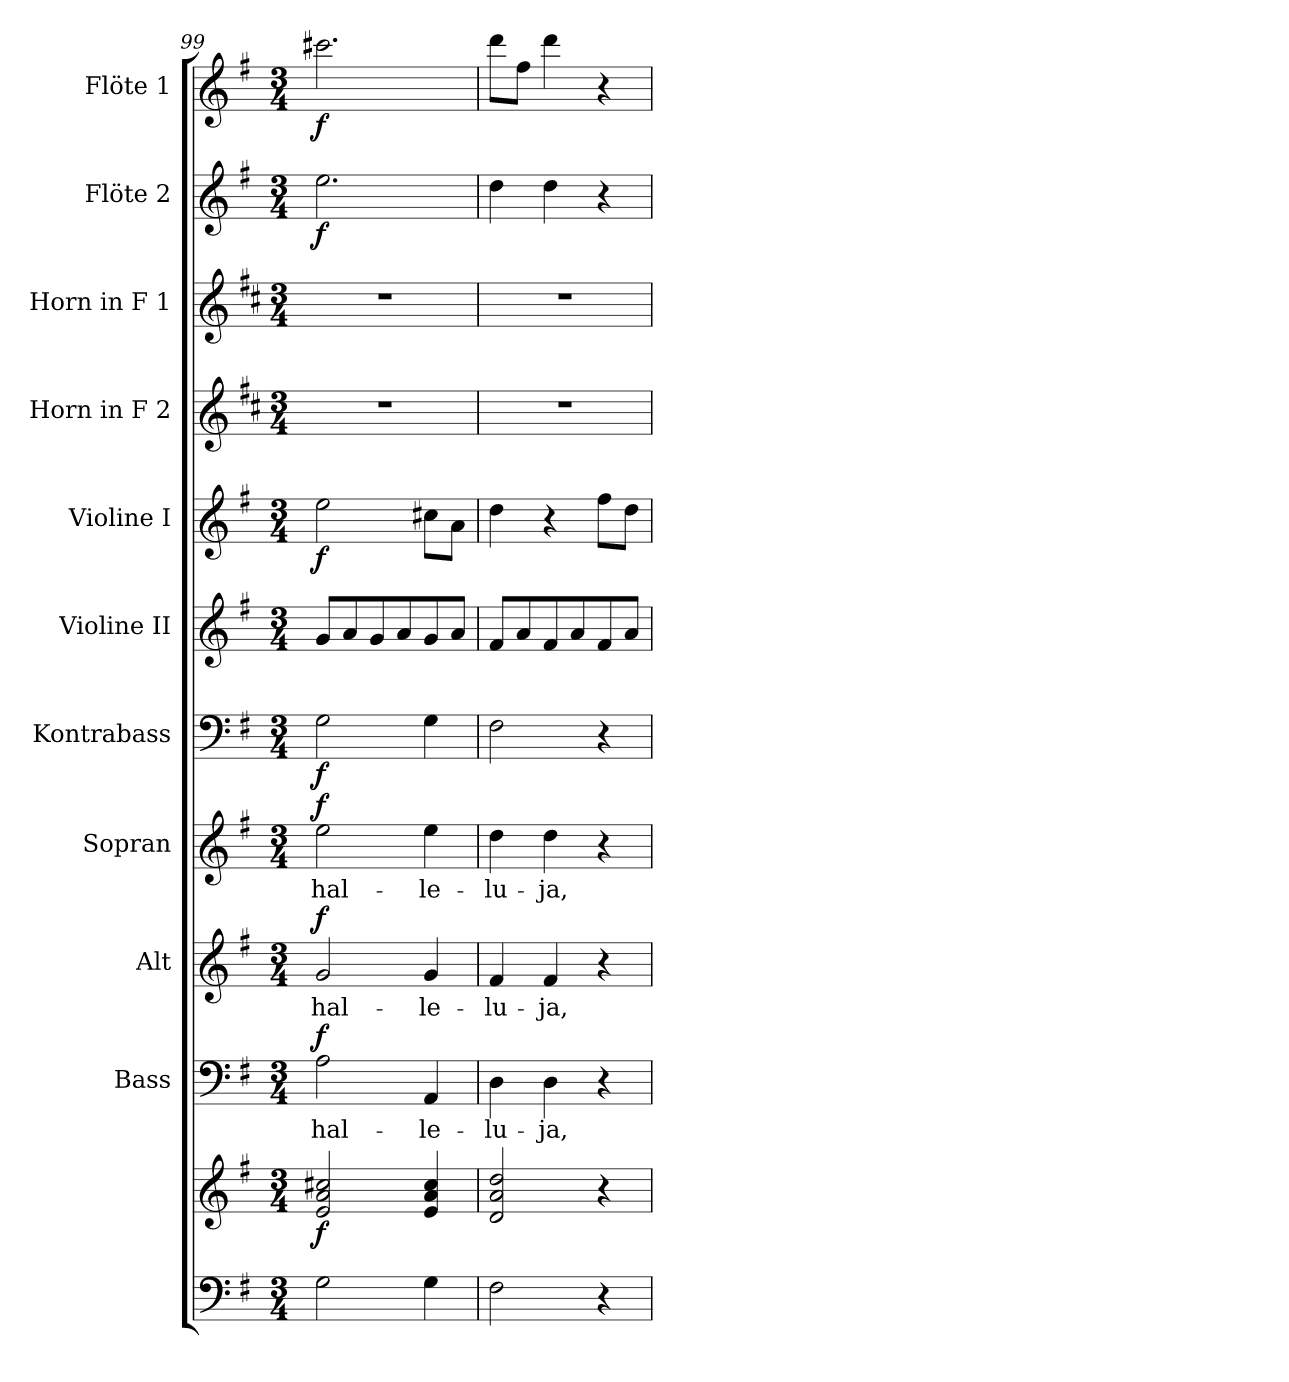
**kern	**kern	**dynam	**kern	**text	**dynam	**kern	**text	**dynam	**kern	**text	**dynam	**kern	**dynam	**kern	**kern	**dynam	**kern	**kern	**kern	**dynam	**kern	**dynam
*part11	*part11	*part11	*part10	*part10	*part10	*part9	*part9	*part9	*part8	*part8	*part8	*part7	*part7	*part6	*part5	*part5	*part4	*part3	*part2	*part2	*part1	*part1
*staff12	*staff11	*staff11/12	*staff10	*staff10	*staff10	*staff9	*staff9	*staff9	*staff8	*staff8	*staff8	*staff7	*staff7	*staff6	*staff5	*staff5	*staff4	*staff3	*staff2	*staff2	*staff1	*staff1
*	*	*	*I"Bass	*	*	*I"Alt	*	*	*I"Sopran	*	*	*I"Kontrabass	*	*I"Violine II	*I"Violine I	*	*I"Horn in F 2	*I"Horn in F 1	*I"Flöte 2	*	*I"Flöte 1	*
*	*	*	*I'B.	*	*	*I'A.	*	*	*I'S.	*	*	*I'Kb.	*	*I'Vl. II	*I'Vl. I	*	*	*	*I'Fl. 2	*	*I'Fl. 1	*
*clefF4	*clefG2	*	*clefF4	*	*	*clefG2	*	*	*clefG2	*	*	*clefF4	*	*clefG2	*clefG2	*	*clefG2	*clefG2	*clefG2	*	*clefG2	*
*	*	*	*	*	*	*	*	*	*	*	*	*ITrd7c12	*	*	*	*	*ITrd4c7	*ITrd4c7	*	*	*	*
*k[f#]	*k[f#]	*	*k[f#]	*	*	*k[f#]	*	*	*k[f#]	*	*	*k[f#]	*	*k[f#]	*k[f#]	*	*k[f#]	*k[f#]	*k[f#]	*	*k[f#]	*
*G:	*G:	*	*G:	*	*	*G:	*	*	*G:	*	*	*G:	*	*G:	*G:	*	*G:	*G:	*G:	*	*G:	*
*M3/4	*M3/4	*	*M3/4	*	*	*M3/4	*	*	*M3/4	*	*	*M3/4	*	*M3/4	*M3/4	*	*M3/4	*M3/4	*M3/4	*	*M3/4	*
=99	=99	=99	=99	=99	=99	=99	=99	=99	=99	=99	=99	=99	=99	=99	=99	=99	=99	=99	=99	=99	=99	=99
!	!	!LO:DY:b	!	!LO:LY:b	!LO:DY:a	!	!LO:LY:b	!LO:DY:a	!	!LO:LY:b	!LO:DY:a	!	!LO:DY:b	!	!	!LO:DY:b	!	!	!	!LO:DY:b	!	!LO:DY:b
2G\	2e/ 2a/ 2cc#X/	f	2A\	hal-	f	2g/	hal-	f	2ee\	hal-	f	2GG\	f	8g/L	2ee\	f	2.r	2.r	2.ee\	f	2.ccc#X\	f
.	.	.	.	.	.	.	.	.	.	.	.	.	.	8a/	.	.	.	.	.	.	.	.
.	.	.	.	.	.	.	.	.	.	.	.	.	.	8g/	.	.	.	.	.	.	.	.
.	.	.	.	.	.	.	.	.	.	.	.	.	.	8a/	.	.	.	.	.	.	.	.
!	!	!	!	!LO:LY:b	!	!	!LO:LY:b	!	!	!LO:LY:b	!	!	!	!	!	!	!	!	!	!	!	!
4G\	4e/ 4a/ 4cc#/	.	4AA/	-le-	.	4g/	-le-	.	4ee\	-le-	.	4GG\	.	8g/	8cc#X\L	.	.	.	.	.	.	.
.	.	.	.	.	.	.	.	.	.	.	.	.	.	8a/J	8a\J	.	.	.	.	.	.	.
=100	=100	=100	=100	=100	=100	=100	=100	=100	=100	=100	=100	=100	=100	=100	=100	=100	=100	=100	=100	=100	=100	=100
!	!	!	!	!LO:LY:b	!	!	!LO:LY:b	!	!	!LO:LY:b	!	!	!	!	!	!	!	!	!	!	!	!
2F#\	2d/ 2a/ 2dd/	.	4D\	-lu-	.	4f#/	-lu-	.	4dd\	-lu-	.	2FF#\	.	8f#/L	4dd\	.	2.r	2.r	4dd\	.	8ddd\L	.
.	.	.	.	.	.	.	.	.	.	.	.	.	.	8a/	.	.	.	.	.	.	8ff#\J	.
!	!	!	!	!LO:LY:b	!	!	!LO:LY:b	!	!	!LO:LY:b	!	!	!	!	!	!	!	!	!	!	!	!
.	.	.	4D\	-ja,	.	4f#/	-ja,	.	4dd\	-ja,	.	.	.	8f#/	4r	.	.	.	4dd\	.	4ddd\	.
.	.	.	.	.	.	.	.	.	.	.	.	.	.	8a/	.	.	.	.	.	.	.	.
4r	4r	.	4r	.	.	4r	.	.	4r	.	.	4r	.	8f#/	8ff#\L	.	.	.	4r	.	4r	.
.	.	.	.	.	.	.	.	.	.	.	.	.	.	8a/J	8dd\J	.	.	.	.	.	.	.
=	=	=	=	=	=	=	=	=	=	=	=	=	=	=	=	=	=	=	=	=	=	=
*-	*-	*-	*-	*-	*-	*-	*-	*-	*-	*-	*-	*-	*-	*-	*-	*-	*-	*-	*-	*-	*-	*-
